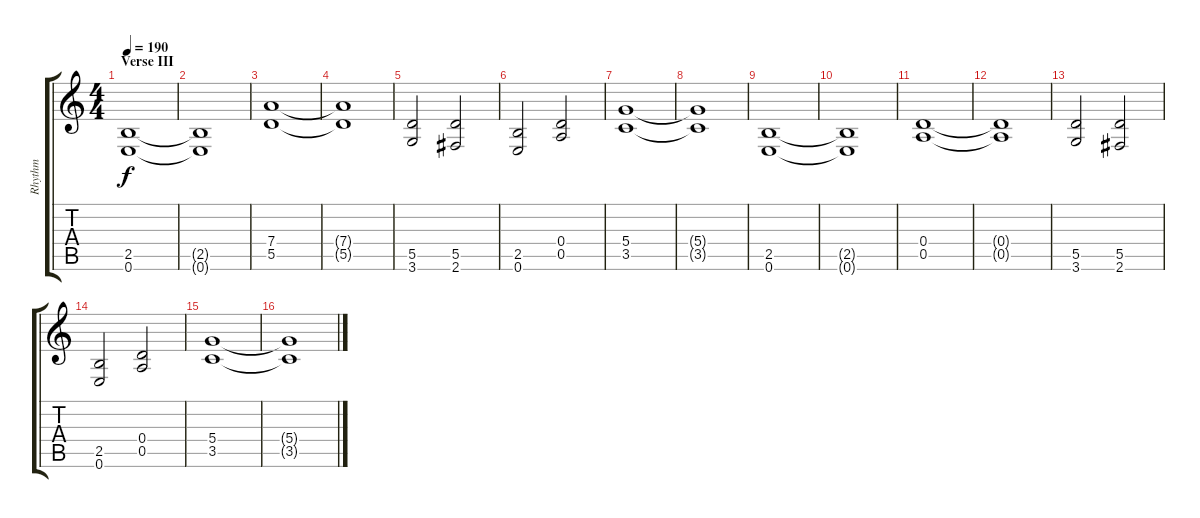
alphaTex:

\track ("Rhythm" "Rhythm") {instrument distortionguitar}
\staff {score tabs}
\tuning (E4 B3 G3 D3 A2 E2) {hide}
\ts (4 4)
\section ("" "Verse III")
\tempo 190
\clef g2
\ks c
(2.5 0.6).1{dy f} |
(2.5{t} 0.6{t}).1 |
(7.4 5.5).1 |
(7.4{t} 5.5{t}).1 |
(5.5 3.6).2 (5.5 2.6).2 |
(2.5 0.6).2 (0.4 0.5).2 |
(5.4 3.5).1 |
(5.4{t} 3.5{t}).1 |
(2.5 0.6).1 |
(2.5{t} 0.6{t}).1 |
(0.4 0.5).1 |
(0.4{t} 0.5{t}).1 |
(5.5 3.6).2 (5.5 2.6).2 |
(2.5 0.6).2 (0.4 0.5).2 |
(5.4 3.5).1 |
(5.4{t} 3.5{t}).1
